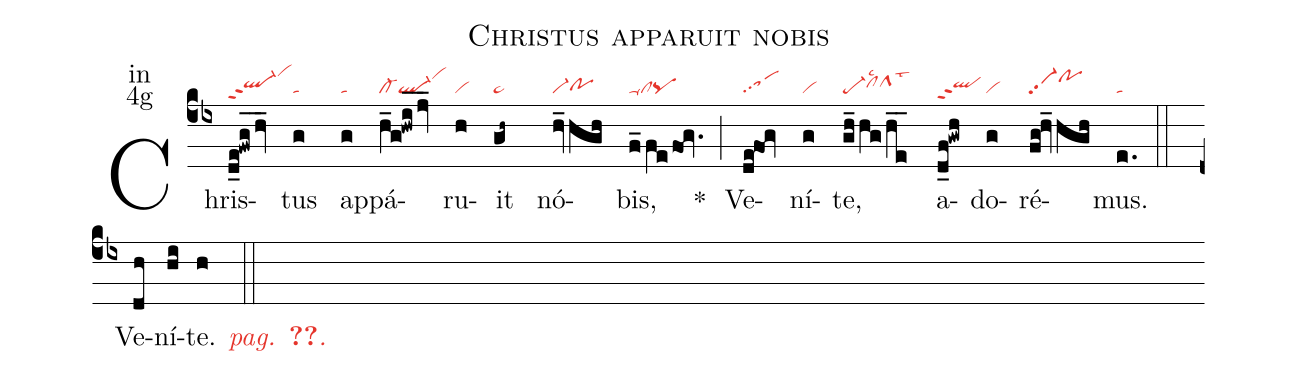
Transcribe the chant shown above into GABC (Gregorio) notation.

name:Christus apparuit nobis;
office-part:in;
mode:4g;
nabc-lines:1;
%%
(cb4) Chris(d_e!fwg_/hv_|ql-hhppt2vihl)tus(g|ta) ap(g|ta)pá(h_g!hwi_/jv_|cl-ql-vihk)ru(h|vi)it(gh~|ta>) nó(hv_/hgh|vi-pohg)bis,(f_fe/fo1g.|ta-clpq) <sp>*</sp>(;) Ve(de@fo1g|sapp1)ní(g|vi)te,(gh_/hg/he__|pe-clhhlsc2clS1hhlst3) a(d_f@gwh|qlhhppt2)do(g|vi)ré(fg!hv_/hgh|vi-pp2pohj)mus.(e.|ta) (::) <nlba>Ve(dh)ní(hi)te. <c><i>pag. <v>\pageref{M-ORIP4g}</v>.</i></c></nlba>(h ::)
